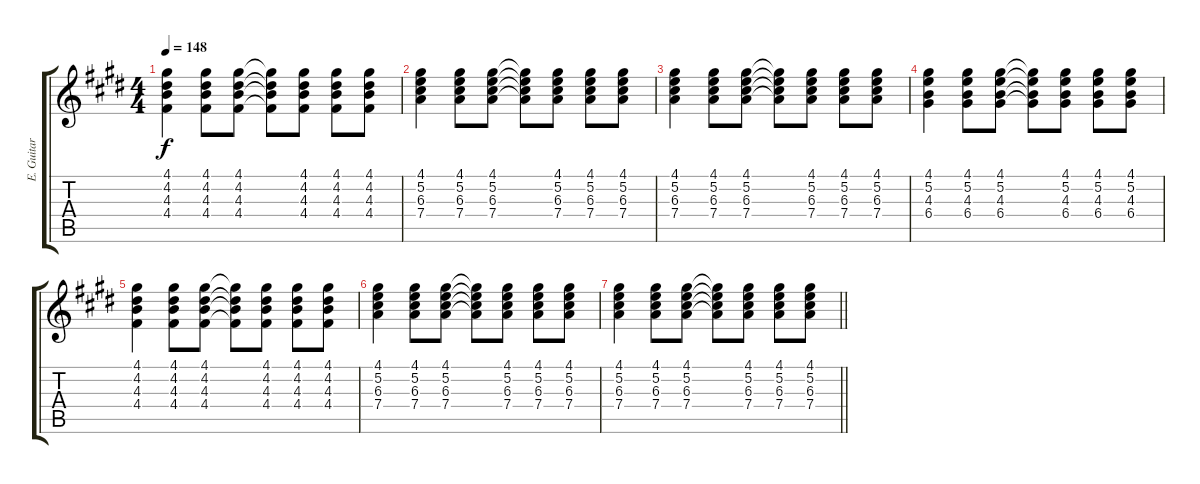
\track ("E. Guitar II" "E. Guitar ") {instrument electricguitarclean}
\staff {score tabs}
\tuning (E4 B3 G3 D3 A2 E2) {hide}
\ts (4 4)
\tempo 148
\clef g2
\ks e
(4.1 4.2 4.3 4.4).4{dy f} (4.1 4.2 4.3 4.4).8 (4.1 4.2 4.3 4.4).8 (4.1{t} 4.2{t} 4.3{t} 4.4{t}).8 (4.1 4.2 4.3 4.4).8 (4.1 4.2 4.3 4.4).8 (4.1 4.2 4.3 4.4).8 |
(4.1 5.2 6.3 7.4).4 (4.1 5.2 6.3 7.4).8 (4.1 5.2 6.3 7.4).8 (4.1{t} 5.2{t} 6.3{t} 7.4{t}).8 (4.1 5.2 6.3 7.4).8 (4.1 5.2 6.3 7.4).8 (4.1 5.2 6.3 7.4).8 |
(4.1 5.2 6.3 7.4).4 (4.1 5.2 6.3 7.4).8 (4.1 5.2 6.3 7.4).8 (4.1{t} 5.2{t} 6.3{t} 7.4{t}).8 (4.1 5.2 6.3 7.4).8 (4.1 5.2 6.3 7.4).8 (4.1 5.2 6.3 7.4).8 |
(4.1 5.2 4.3 6.4).4 (4.1 5.2 4.3 6.4).8 (4.1 5.2 4.3 6.4).8 (4.1{t} 5.2{t} 4.3{t} 6.4{t}).8 (4.1 5.2 4.3 6.4).8 (4.1 5.2 4.3 6.4).8 (4.1 5.2 4.3 6.4).8 |
(4.1 4.2 4.3 4.4).4 (4.1 4.2 4.3 4.4).8 (4.1 4.2 4.3 4.4).8 (4.1{t} 4.2{t} 4.3{t} 4.4{t}).8 (4.1 4.2 4.3 4.4).8 (4.1 4.2 4.3 4.4).8 (4.1 4.2 4.3 4.4).8 |
(4.1 5.2 6.3 7.4).4 (4.1 5.2 6.3 7.4).8 (4.1 5.2 6.3 7.4).8 (4.1{t} 5.2{t} 6.3{t} 7.4{t}).8 (4.1 5.2 6.3 7.4).8 (4.1 5.2 6.3 7.4).8 (4.1 5.2 6.3 7.4).8 |
\barLineRight lightlight
(4.1 5.2 6.3 7.4).4 (4.1 5.2 6.3 7.4).8 (4.1 5.2 6.3 7.4).8 (4.1{t} 5.2{t} 6.3{t} 7.4{t}).8 (4.1 5.2 6.3 7.4).8 (4.1 5.2 6.3 7.4).8 (4.1 5.2 6.3 7.4).8
